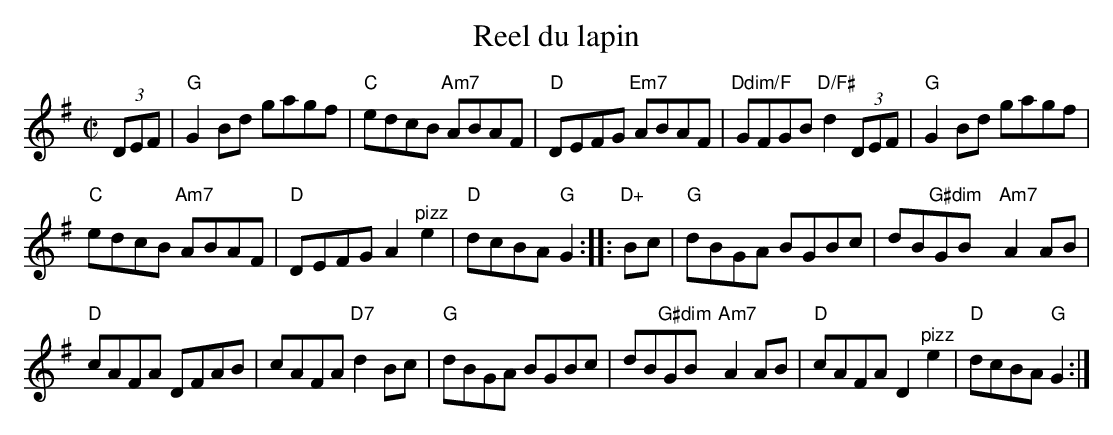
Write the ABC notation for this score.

X:1
T: Reel du lapin
M: C|
L: 1/8
K: G
(3DEF |\
"G"G2Bd gagf | "C"edcB "Am7"ABAF | "D"DEFG "Em7"ABAF | "Ddim/F"GFGB "D/F#"d2(3DEF |\
"G"G2Bd gagf |
"C"edcB "Am7"ABAF | "D"DEFG A2 "^pizz"e2 | "D"dcBA "G"G2  :: "D+"Bc |\
"G"dBGA BGBc | dB"G#dim"GBx "Am7"A2 AB |
"D"cAFA DFAB | cAFA "D7"d2Bc |\
"G"dBGA BGBc | dB"G#dim"GBx "Am7"A2 AB | "D"cAFA D2 "^pizz"e2 | "D"dcBA "G"G2 :|
